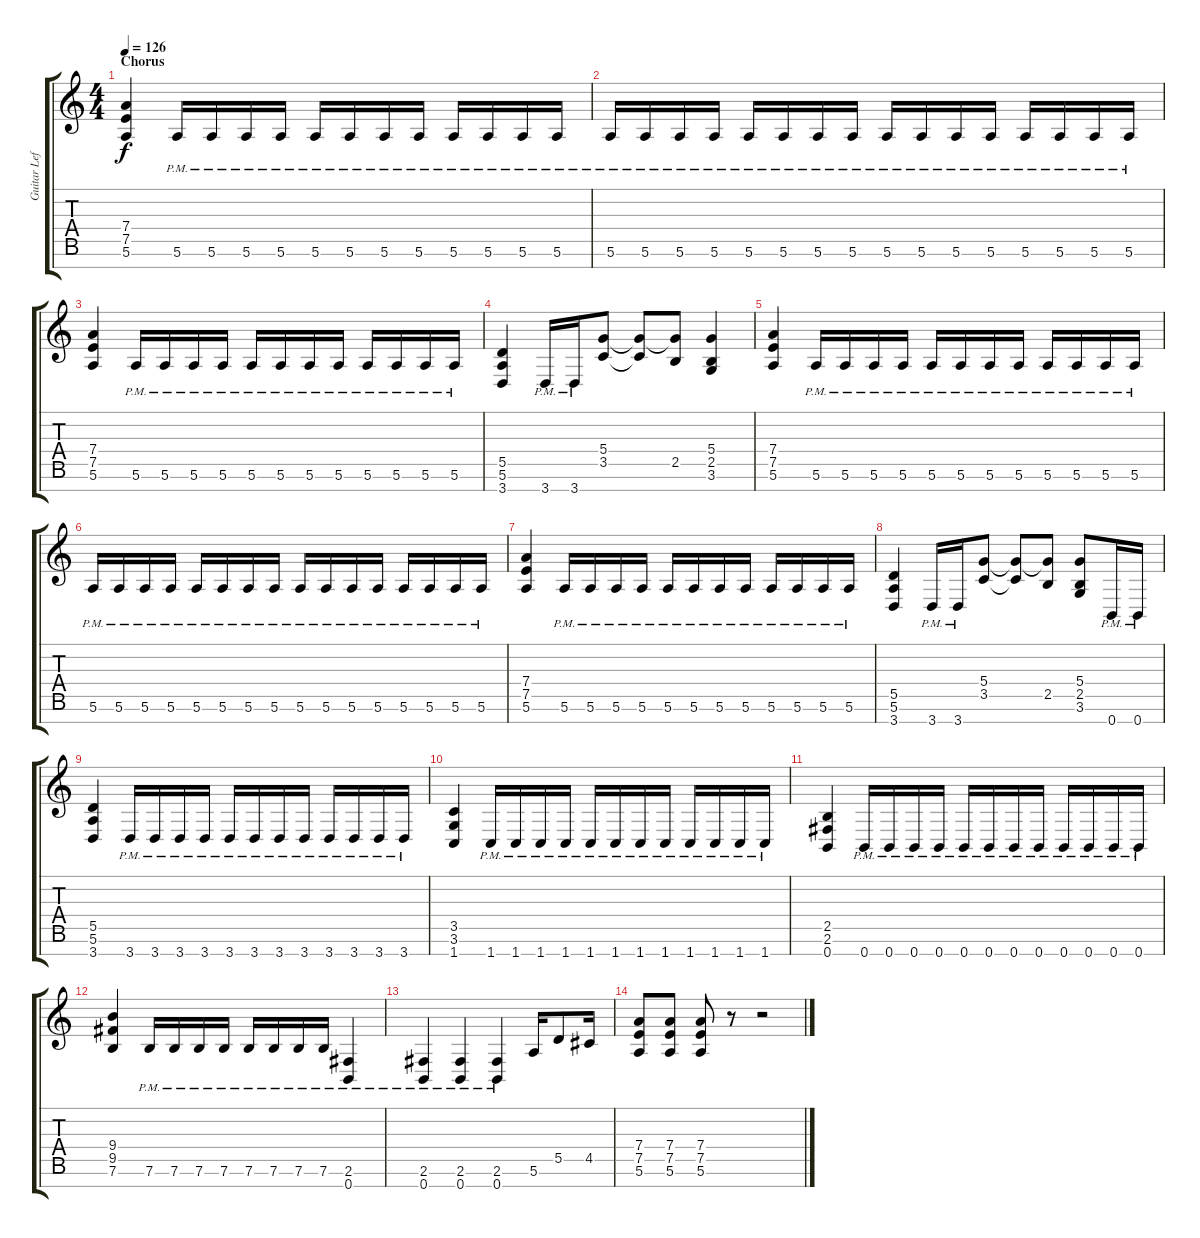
\track ("Guitar Left" "Guitar Lef") {instrument distortionguitar}
\staff {score tabs}
\tuning (E4 B3 G3 D3 A2 E2 B1) {hide}
\ts (4 4)
\section ("" "Chorus")
\tempo 126
\clef g2
\ks c
(7.4 7.5 5.6).4{dy f} 5.6{pm}.16 5.6{pm}.16 5.6{pm}.16 5.6{pm}.16 5.6{pm}.16 5.6{pm}.16 5.6{pm}.16 5.6{pm}.16 5.6{pm}.16 5.6{pm}.16 5.6{pm}.16 5.6{pm}.16 |
5.6{pm}.16 5.6{pm}.16 5.6{pm}.16 5.6{pm}.16 5.6{pm}.16 5.6{pm}.16 5.6{pm}.16 5.6{pm}.16 5.6{pm}.16 5.6{pm}.16 5.6{pm}.16 5.6{pm}.16 5.6{pm}.16 5.6{pm}.16 5.6{pm}.16 5.6{pm}.16 |
(7.4 7.5 5.6).4 5.6{pm}.16 5.6{pm}.16 5.6{pm}.16 5.6{pm}.16 5.6{pm}.16 5.6{pm}.16 5.6{pm}.16 5.6{pm}.16 5.6{pm}.16 5.6{pm}.16 5.6{pm}.16 5.6{pm}.16 |
(5.5 5.6 3.7).4 3.7{pm}.16 3.7{pm}.16 (5.4 3.5).8 (5.4{t} 3.5{t}).8 (5.4{t} 2.5).8 (5.4 2.5 3.6).4 |
(7.4 7.5 5.6).4 5.6{pm}.16 5.6{pm}.16 5.6{pm}.16 5.6{pm}.16 5.6{pm}.16 5.6{pm}.16 5.6{pm}.16 5.6{pm}.16 5.6{pm}.16 5.6{pm}.16 5.6{pm}.16 5.6{pm}.16 |
5.6{pm}.16 5.6{pm}.16 5.6{pm}.16 5.6{pm}.16 5.6{pm}.16 5.6{pm}.16 5.6{pm}.16 5.6{pm}.16 5.6{pm}.16 5.6{pm}.16 5.6{pm}.16 5.6{pm}.16 5.6{pm}.16 5.6{pm}.16 5.6{pm}.16 5.6{pm}.16 |
(7.4 7.5 5.6).4 5.6{pm}.16 5.6{pm}.16 5.6{pm}.16 5.6{pm}.16 5.6{pm}.16 5.6{pm}.16 5.6{pm}.16 5.6{pm}.16 5.6{pm}.16 5.6{pm}.16 5.6{pm}.16 5.6{pm}.16 |
(5.5 5.6 3.7).4 3.7{pm}.16 3.7{pm}.16 (5.4 3.5).8 (5.4{t} 3.5{t}).8 (5.4{t} 2.5).8 (5.4 2.5 3.6).8 0.7{pm}.16 0.7{pm}.16 |
(5.5 5.6 3.7).4 3.7{pm}.16 3.7{pm}.16 3.7{pm}.16 3.7{pm}.16 3.7{pm}.16 3.7{pm}.16 3.7{pm}.16 3.7{pm}.16 3.7{pm}.16 3.7{pm}.16 3.7{pm}.16 3.7{pm}.16 |
(3.5 3.6 1.7).4 1.7{pm}.16 1.7{pm}.16 1.7{pm}.16 1.7{pm}.16 1.7{pm}.16 1.7{pm}.16 1.7{pm}.16 1.7{pm}.16 1.7{pm}.16 1.7{pm}.16 1.7{pm}.16 1.7{pm}.16 |
(2.5 2.6 0.7).4 0.7{pm}.16 0.7{pm}.16 0.7{pm}.16 0.7{pm}.16 0.7{pm}.16 0.7{pm}.16 0.7{pm}.16 0.7{pm}.16 0.7{pm}.16 0.7{pm}.16 0.7{pm}.16 0.7{pm}.16 |
(9.4 9.5 7.6).4 7.6{pm}.16 7.6{pm}.16 7.6{pm}.16 7.6{pm}.16 7.6{pm}.16 7.6{pm}.16 7.6{pm}.16 7.6{pm}.16 (2.6{pm} 0.7{pm}).4 |
(2.6{pm} 0.7{pm}).4 (2.6{pm} 0.7{pm}).4 (2.6{pm} 0.7{pm}).4 5.6.16 5.5.8 4.5.16 |
(7.4 7.5 5.6).8 (7.4 7.5 5.6).8 (7.4 7.5 5.6).8 r.8 r.2
